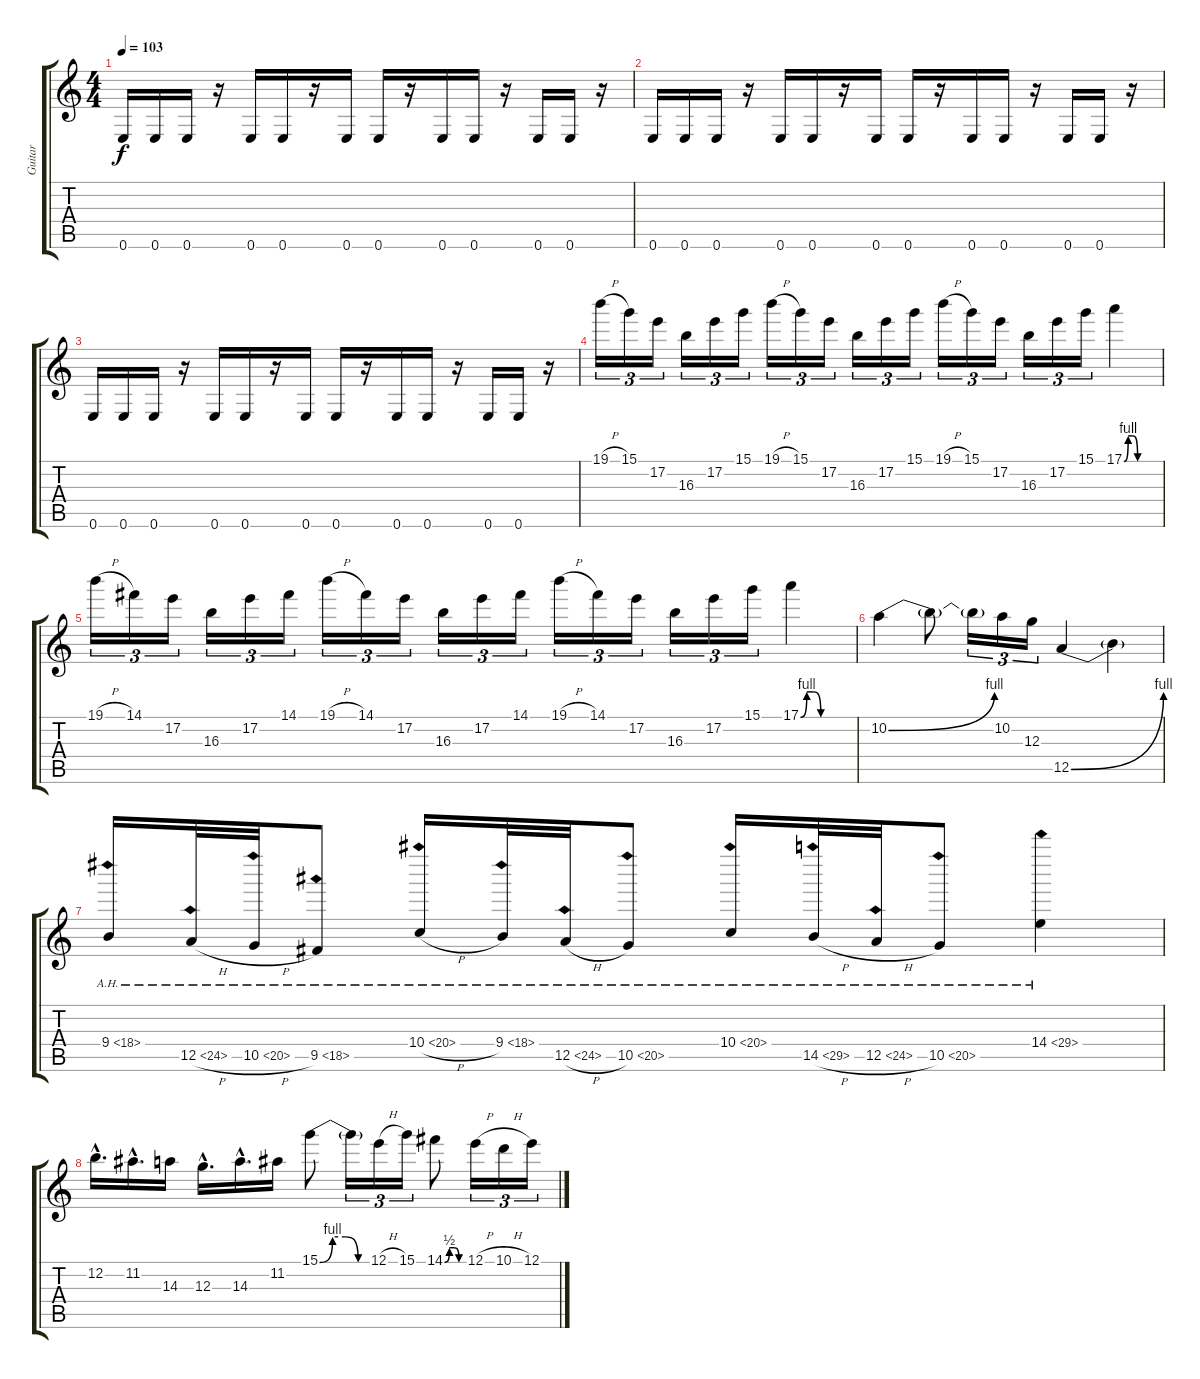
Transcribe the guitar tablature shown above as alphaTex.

\track ("Guitar" "Guitar") {instrument distortionguitar}
\staff {score tabs}
\tuning (E4 B3 G3 D3 A2 E2) {hide}
\ts (4 4)
\tempo 103
\clef g2
\ks c
0.6.16{dy f} 0.6.16 0.6.16 r.16 0.6.16 0.6.16 r.16 0.6.16 0.6.16 r.16 0.6.16 0.6.16 r.16 0.6.16 0.6.16 r.16 |
0.6.16 0.6.16 0.6.16 r.16 0.6.16 0.6.16 r.16 0.6.16 0.6.16 r.16 0.6.16 0.6.16 r.16 0.6.16 0.6.16 r.16 |
0.6.16 0.6.16 0.6.16 r.16 0.6.16 0.6.16 r.16 0.6.16 0.6.16 r.16 0.6.16 0.6.16 r.16 0.6.16 0.6.16 r.16 |
19.1{h}.16{tu (3 2) volume 14 balance 8} 15.1.16{tu (3 2)} 17.2.16{tu (3 2)} 16.3.16{tu (3 2)} 17.2.16{tu (3 2)} 15.1.16{tu (3 2)} 19.1{h}.16{tu (3 2)} 15.1.16{tu (3 2)} 17.2.16{tu (3 2)} 16.3.16{tu (3 2)} 17.2.16{tu (3 2)} 15.1.16{tu (3 2)} 19.1{h}.16{tu (3 2)} 15.1.16{tu (3 2)} 17.2.16{tu (3 2)} 16.3.16{tu (3 2)} 17.2.16{tu (3 2)} 15.1.16{tu (3 2)} 17.1{be (custom 0 0 7 4 15 4 23 0 30 0 60 0)}.4 |
19.1{h}.16{tu (3 2)} 14.1.16{tu (3 2)} 17.2.16{tu (3 2)} 16.3.16{tu (3 2)} 17.2.16{tu (3 2)} 14.1.16{tu (3 2)} 19.1{h}.16{tu (3 2)} 14.1.16{tu (3 2)} 17.2.16{tu (3 2)} 16.3.16{tu (3 2)} 17.2.16{tu (3 2)} 14.1.16{tu (3 2)} 19.1{h}.16{tu (3 2)} 14.1.16{tu (3 2)} 17.2.16{tu (3 2)} 16.3.16{tu (3 2)} 17.2.16{tu (3 2)} 15.1.16{tu (3 2)} 17.1{be (custom 0 0 7 4 15 4 23 0 60 0)}.4 |
10.2{be (bend 0 0 60 4)}.4 10.2{t}.8 10.2{t}.16{tu (3 2)} 10.2.16{tu (3 2)} 12.3.16{tu (3 2)} 12.5{be (bend 0 0 60 4)}.4 12.5{t}.4 |
9.4{ah 9}.16 12.5{ah 12 h}.32 10.5{ah 10 h}.32 9.5{ah 9}.8 10.4{ah 10 h}.16 9.4{ah 9}.32 12.5{ah 12 h}.32 10.5{ah 10}.8 10.4{ah 10}.16 14.5{ah 15 h}.32 12.5{ah 12 h}.32 10.5{ah 10}.8 14.4{ah 15}.4 |
12.2{hac}.16{d} 11.2{hac}.16{d} 14.3.16 12.3{hac}.16{d} 14.3{hac}.16{d} 11.2.16 15.1{be (custom 0 0 15 4 30 4 45 0 60 0)}.8 15.1{t}.16{tu (3 2)} 12.1{h}.16{tu (3 2)} 15.1.16{tu (3 2)} 14.1{be (custom 0 0 15 2 30 2 45 0 60 0)}.8 12.1{h}.16{tu (3 2)} 10.1{h}.16{tu (3 2)} 12.1.16{tu (3 2)}
